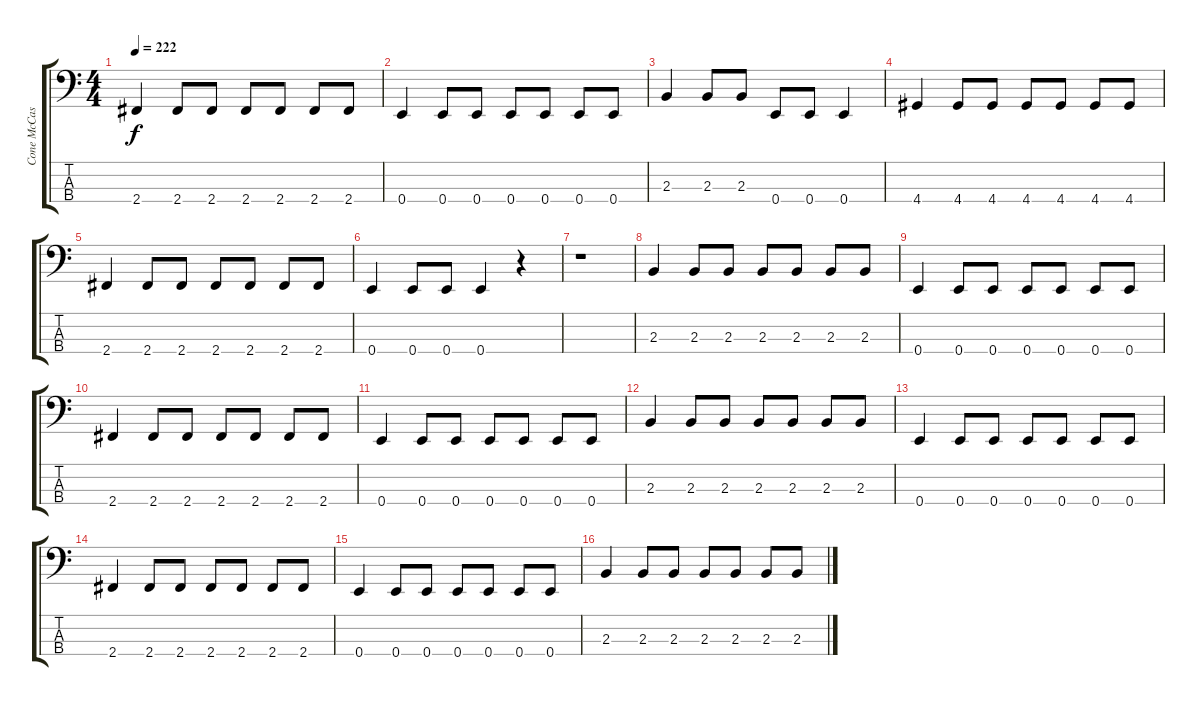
\track ("Cone McCaslin" "Cone McCas") {instrument electricbasspick}
\staff {score tabs}
\tuning (G2 D2 A1 E1) {hide}
\ts (4 4)
\tempo 222
\clef f4
\ks c
2.4.4{dy f} 2.4.8 2.4.8 2.4.8 2.4.8 2.4.8 2.4.8 |
0.4.4 0.4.8 0.4.8 0.4.8 0.4.8 0.4.8 0.4.8 |
2.3.4 2.3.8 2.3.8 0.4.8 0.4.8 0.4.4 |
4.4.4 4.4.8 4.4.8 4.4.8 4.4.8 4.4.8 4.4.8 |
2.4.4 2.4.8 2.4.8 2.4.8 2.4.8 2.4.8 2.4.8 |
0.4.4 0.4.8 0.4.8 0.4.4 r.4 |
r.1 |
2.3.4 2.3.8 2.3.8 2.3.8 2.3.8 2.3.8 2.3.8 |
0.4.4 0.4.8 0.4.8 0.4.8 0.4.8 0.4.8 0.4.8 |
2.4.4 2.4.8 2.4.8 2.4.8 2.4.8 2.4.8 2.4.8 |
0.4.4 0.4.8 0.4.8 0.4.8 0.4.8 0.4.8 0.4.8 |
2.3.4 2.3.8 2.3.8 2.3.8 2.3.8 2.3.8 2.3.8 |
0.4.4 0.4.8 0.4.8 0.4.8 0.4.8 0.4.8 0.4.8 |
2.4.4 2.4.8 2.4.8 2.4.8 2.4.8 2.4.8 2.4.8 |
0.4.4 0.4.8 0.4.8 0.4.8 0.4.8 0.4.8 0.4.8 |
2.3.4 2.3.8 2.3.8 2.3.8 2.3.8 2.3.8 2.3.8
